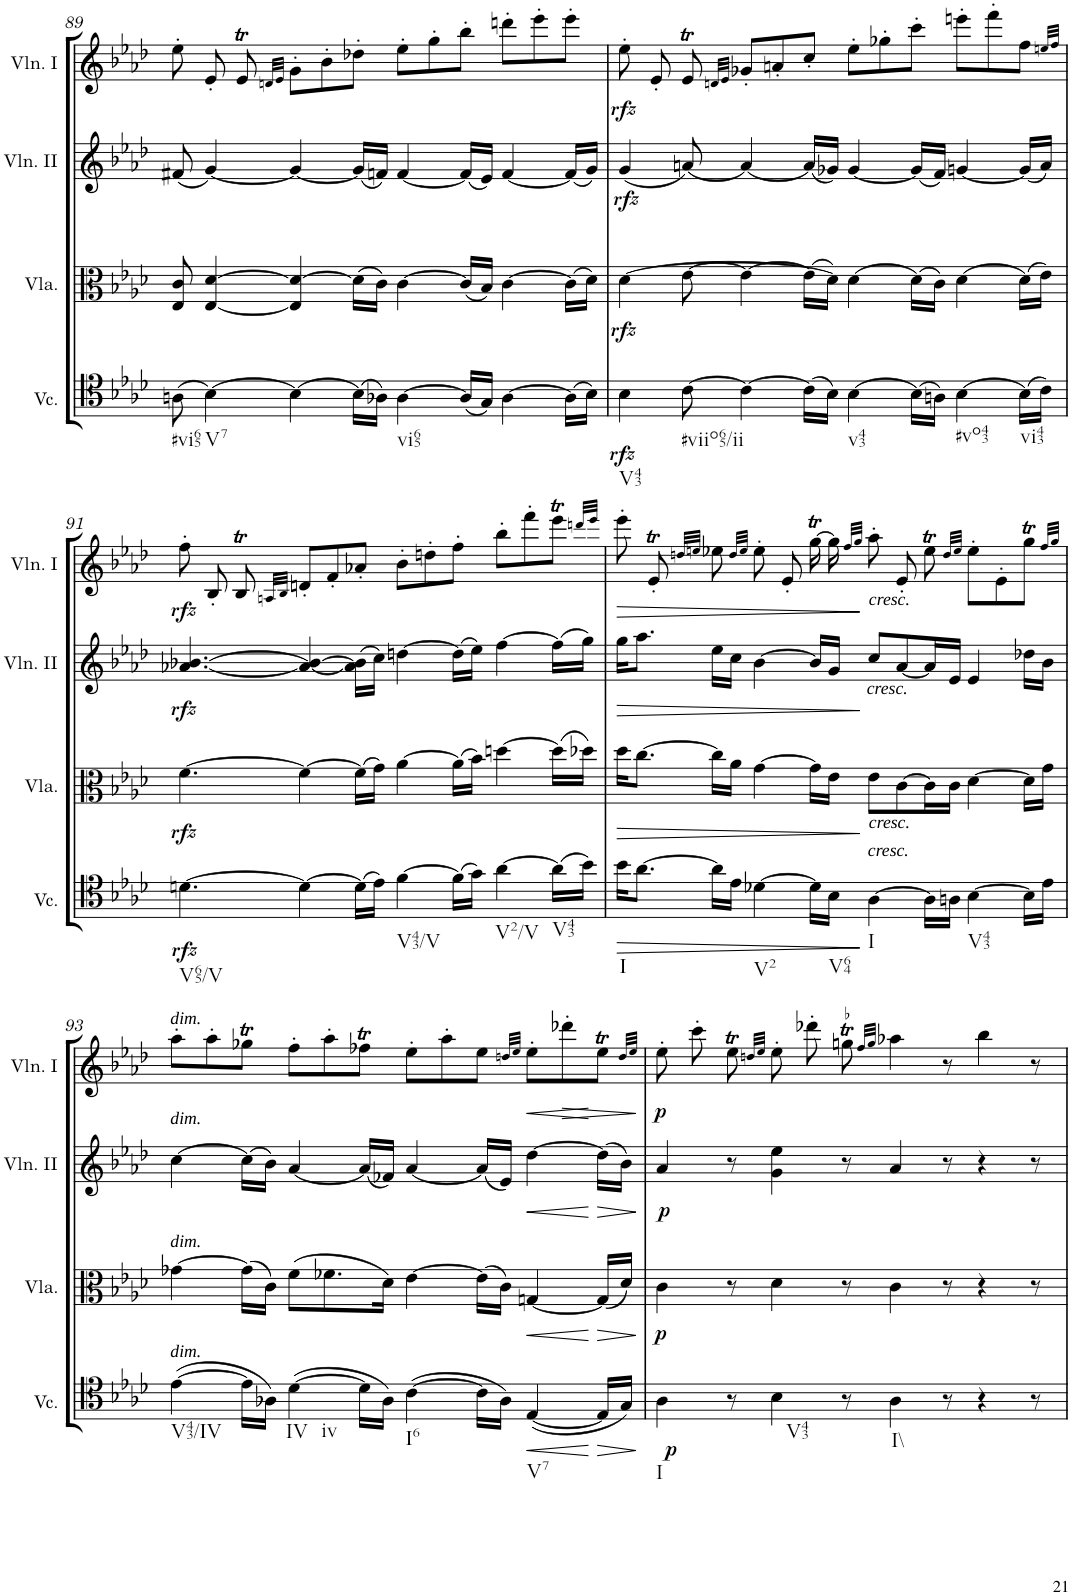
**kern	**dynam	**kern	**dynam	**kern	**dynam	**kern	**dynam
*part4	*part4	*part3	*part3	*part2	*part2	*part1	*part1
*staff4	*staff4	*staff3	*staff3	*staff2	*staff2	*staff1	*staff1
*I"Violoncello	*	*I"Viola	*	*I"Violin II	*	*I"Violin I	*
*I'Vc.	*	*I'Vla.	*	*I'Vln. II	*	*I'Vln. I	*
!!LO:PB:g=z
*clefC4	*	*clefC3	*	*clefG2	*	*clefG2	*
*k[b-e-a-d-]	*	*k[b-e-a-d-]	*	*k[b-e-a-d-]	*	*k[b-e-a-d-]	*
*M12/8	*	*M12/8	*	*M12/8	*	*M12/8	*
=89	=89	=89	=89	=89	=89	=89	=89
!LO:TX:b:t=#vi65	!	!	!	!	!	!	!
(8An\	.	8E-/ 8c/	.	(8f#X/	.	8ee-'\	.
!LO:TX:b:t=V7	!	!	!	!	!	!	!
[4B-\)	.	[4E-/ [4d-/	.	[4g/)	.	8e-'/	.
.	.	.	.	.	.	8e-T/	.
.	.	.	.	.	.	32qdn/LLL	.
.	.	.	.	.	.	32qe-/JJJ	.
4B-\_	.	4E-/] 4d-/_	.	4g/_	.	8g'\L	.
.	.	.	.	.	.	8b-'\	.
(16B-\LL]	.	(16d-\LL]	.	(16g/LL]	.	8dd-X'\J	.
16A-X\JJ)	.	16c\JJ)	.	16fn/JJ)	.	.	.
!LO:TX:b:t=vi65	!	!	!	!	!	!	!
[4A-\	.	[4c\	.	[4f/	.	8ee-'\L	.
.	.	.	.	.	.	8gg'\	.
(16A-/LL]	.	(16c/LL]	.	(16f/LL]	.	8bb-'\J	.
16G/JJ)	.	16B-/JJ)	.	16e-/JJ)	.	.	.
[4A-\	.	[4c\	.	[4f/	.	8dddn'\L	.
.	.	.	.	.	.	8eee-'\	.
(16A-\LL]	.	(16c\LL]	.	(16f/LL]	.	8eee-'\J	.
16B-\JJ)	.	16d-\JJ)	.	16g/JJ)	.	.	.
=90	=90	=90	=90	=90	=90	=90	=90
!LO:TX:b:t=V43	!	!	!	!	!	!	!
!	!LO:DY:b	!	!LO:DY:b	!	!LO:DY:b	!	!LO:DY:b
4B-\	rfz	[4d-\	rfz	(4g/	rfz	8ee-'\	rfz
.	.	.	.	.	.	8e-'/	.
!LO:TX:b:t=#viio65/ii	!	!	!	!	!	!	!
[8c\	.	[8e-\	.	[8an/)	.	8e-T/	.
.	.	.	.	.	.	32qdn/LLL	.
.	.	.	.	.	.	32qe-/JJJ	.
4c\_	.	4e-\_	.	4a/_	.	8g-X'/L	.
.	.	.	.	.	.	8an'/	.
(16c\LL]	.	(16e-\LL]	.	(16a/LL]	.	8cc'/J	.
16B-\JJ)	.	16d-\JJ])	.	16g-X/JJ)	.	.	.
!LO:TX:b:t=v43	!	!	!	!	!	!	!
[4B-\	.	[4d-\	.	[4g-/	.	8ee-'\L	.
.	.	.	.	.	.	8gg-X'\	.
(16B-\LL]	.	(16d-\LL]	.	(16g-/LL]	.	8ccc'\J	.
16An\JJ)	.	16c\JJ)	.	16f/JJ)	.	.	.
!LO:TX:b:t=#vo43	!	!	!	!	!	!	!
[4B-\	.	[4d-\	.	[4gn/	.	8eeen'\L	.
.	.	.	.	.	.	8fff'\	.
!LO:TX:b:t=vi43	!	!	!	!	!	!	!
(16B-\LL]	.	(16d-\LL]	.	(16g/LL]	.	8ff\J	.
16c\JJ)	.	16e-\JJ)	.	16a/JJ)	.	.	.
.	.	.	.	.	.	32qeen/LLL	.
.	.	.	.	.	.	32qff/JJJ	.
!!LO:LB:g=z
=91	=91	=91	=91	=91	=91	=91	=91
!LO:TX:b:t=V65/V	!	!	!	!	!	!	!
!	!LO:DY:b	!	!LO:DY:b	!	!LO:DY:b	!	!LO:DY:b
[4.dn\	rfz	[4.f\	rfz	[4.a-X/ [4.b-X/	rfz	8ff'\	rfz
.	.	.	.	.	.	8B-'/	.
.	.	.	.	.	.	8B-T/	.
.	.	.	.	.	.	32qAn/LLL	.
.	.	.	.	.	.	32qB-/JJJ	.
4d\_	.	4f\_	.	4a-/_ 4b-/_	.	8dn'/L	.
.	.	.	.	.	.	8f'/	.
(16d\LL]	.	(16f\LL]	.	(16a-\] 16b-\]LL	.	8a-X'/J	.
16e-\JJ)	.	16g\JJ)	.	16cc\JJ)	.	.	.
!LO:TX:b:t=V43/V	!	!	!	!	!	!	!
[4f\	.	[4a-\	.	[4ddn\	.	8b-'\L	.
.	.	.	.	.	.	8ddn'\	.
(16f\LL]	.	(16a-\LL]	.	(16dd\LL]	.	8ff'\J	.
16g\JJ)	.	16b-\JJ)	.	16ee-\JJ)	.	.	.
!LO:TX:b:t=V2/V	!	!	!	!	!	!	!
[4a-\	.	[4ddn\	.	[4ff\	.	8bb-'\L	.
.	.	.	.	.	.	8fff'\	.
!LO:TX:b:t=V43	!	!	!	!	!	!	!
(16a-\LL]	.	(16dd\LL]	.	(16ff\LL]	.	8eee-T\J	.
16b-\JJ)	.	16dd-X\JJ)	.	16gg\JJ)	.	.	.
.	.	.	.	.	.	32qdddn/LLL	.
.	.	.	.	.	.	32qeee-/JJJ	.
=92	=92	=92	=92	=92	=92	=92	=92
!LO:TX:b:t=I	!	!	!	!	!	!	!
!	!LO:HP:b	!	!LO:HP:b	!	!LO:HP:b	!	!LO:HP:b
16b-\KL	>	16dd-\KL	>	16gg\KL	>	8eee-'\	>
[8.a-\J	.	[8.cc\J	.	8.aa-\J	.	.	.
.	.	.	.	.	.	8e-T'/	.
.	.	.	.	.	.	32qddn/LLL	.
.	.	.	.	.	.	32qeen/JJJ	.
16a-\LL]	.	16cc\LL]	.	16ee-\LL	.	8ee-X\	.
16e-\JJ	.	16a-\JJ	.	16cc\JJ	.	.	.
.	.	.	.	.	.	32qdd/LLL	.
.	.	.	.	.	.	32qee-/JJJ	.
!LO:TX:b:t=V2	!	!	!	!	!	!	!
[4d-X\	.	[4g\	.	[4b-\	.	8ee-'\	.
.	.	.	.	.	.	8e-'/	.
16d-\LL]	.	16g\LL]	.	16b-/LL]	.	[16ggt\	.
!LO:TX:b:t=V64	!	!	!	!	!	!	!
16B-\JJ	.	16e-\JJ	.	16g/JJ	.	16gg\]	.
.	.	.	.	.	.	32qff/LLL	.
.	.	.	.	.	.	32qgg/JJJ	.
!	!	!	!	!	!	!LO:TX:b:i:t=cresc.	!
!	!	!	!	!LO:TX:b:i:t=cresc.	!	!	!
!	!	!LO:TX:b:i:t=cresc.	!	!	!	!	!
!LO:TX:a:i:t=cresc.	!	!	!	!	!	!	!
!LO:TX:b:t=I	!	!	!	!	!	!	!
[4A-\	.	8e-\L	]	8cc/L	]	8aa-'\	]
.	.	[8c\	.	[8a-/	.	8e-'/	.
16A-\LL]	.	16c\L]	.	16a-/L]	.	8ee-T\	.
16An\JJ	.	16c\JJ	.	16e-/JJ	.	.	.
.	.	.	.	.	.	32qdd/LLL	.
.	.	.	.	.	.	32qee-/JJJ	.
!LO:TX:b:t=V43	!	!	!	!	!	!	!
[4B-\	.	[4d-\	.	4e-/	.	8ee-'\L	.
.	.	.	.	.	.	8e-'\	.
16B-\LL]	.	16d-\LL]	.	16dd-X\LL	.	8ggt\J	.
16e-\JJ	.	16g\JJ	.	16b-\JJ	.	.	.
.	.	.	.	.	.	32qff/LLL	.
.	.	.	.	.	.	32qgg/JJJ	.
!!LO:LB:g=z
=93	=93	=93	=93	=93	=93	=93	=93
!	!	!	!	!	!	!LO:TX:a:i:t=dim.	!
!	!	!	!	!LO:TX:a:i:t=dim.	!	!	!
!	!	!LO:TX:a:i:t=dim.	!	!	!	!	!
!LO:TX:a:i:t=dim.	!	!	!	!	!	!	!
!LO:TX:b:t=V43/IV	!	!	!	!	!	!	!
([4e-\	.	[4g-X\	.	[4cc\	.	8aa-'\L	.
.	.	.	.	.	.	8aa-'\	.
16e-\LL]	.	(16g-\LL]	.	(16cc\LL]	.	8gg-XT\J	.
16A-X\JJ)	.	16c\JJ)	.	16b-\JJ)	.	.	.
!LO:TX:b:t=IV	!	!	!	!	!	!	!
!LO:TX:b:t=iv	!	!	!	!	!	!	!
([4d-\	.	(8f\L	.	[4a-/	.	8ff'\L	.
.	.	8.f-X\	.	.	.	8aa-'\	.
16d-\LL]	.	.	.	(16a-/LL]	.	8ff-XT\J	.
16A-\JJ)	.	16d-\Jk)	.	16f-X/JJ)	.	.	.
!LO:TX:b:t=I6	!	!	!	!	!	!	!
([4c\	.	[4e-\	.	[4a-/	.	8ee-'\L	.
.	.	.	.	.	.	8aa-'\	.
16c\LL]	.	(16e-\LL]	.	(16a-/LL]	.	8ee-\J	.
16A-\JJ)	.	16c\JJ)	.	16e-/JJ)	.	.	.
.	.	.	.	.	.	32qddn/LLL	.
.	.	.	.	.	.	32qee-/JJJ	.
!LO:TX:b:t=V7	!	!	!	!	!	!	!
!	!LO:HP:b	!	!LO:HP:b	!	!LO:HP:b	!	!
([4E-/	<	[4Gn/	<	[4dd-\	<	8ee-'\L	.
!	!	!	!	!	!	!	!LO:HP:b
.	.	.	.	.	.	8ddd-X'\	>
!	!	!	!LO:HP:n=1:b	!	!LO:HP:n=1:b	!	!
16E-/LL]	]	(16G/LL]	[ >	(16dd-\LL]	[ >	8ee-T\J	.
16G/JJ)	.	16d-/JJ)	.	16b-\JJ)	.	.	.
.	.	.	.	.	.	32qdd/LLL	.
.	.	.	.	.	.	32qee-/JJJ	.
.	[	.	]	.	]	.	]
=94	=94	=94	=94	=94	=94	=94	=94
!LO:TX:b:t=I	!	!	!	!	!	!	!
!	!LO:DY:b	!	!LO:DY:b	!	!LO:DY:b	!	!LO:DY:b
4A-\	p	4c\	p	4a-/	p	8ee-'\	p
.	.	.	.	.	.	8ccc'\	.
8r	.	8r	.	8r	.	8ee-T\	.
.	.	.	.	.	.	32qddn/LLL	.
.	.	.	.	.	.	32qee-/JJJ	.
!LO:TX:b:t=V43	!	!	!	!	!	!	!
4B-\	.	4d-\	.	4g\ 4ee-\	.	8ee-'\	.
.	.	.	.	.	.	8ddd-X'\	.
!	!	!	!	!	!	!LO:TR:acc=-	!
8r	.	8r	.	8r	.	8ggnt\	.
.	.	.	.	.	.	32qff/LLL	.
.	.	.	.	.	.	32qgg/JJJ	.
!LO:TX:b:t=I\\	!	!	!	!	!	!	!
4A-\	.	4c\	.	4a-/	.	4aa-X\	.
8r	.	8r	.	8r	.	8r	.
4r	.	4r	.	4r	.	4bb-\	.
8r	.	8r	.	8r	.	8r	.
=	=	=	=	=	=	=	=
*-	*-	*-	*-	*-	*-	*-	*-
